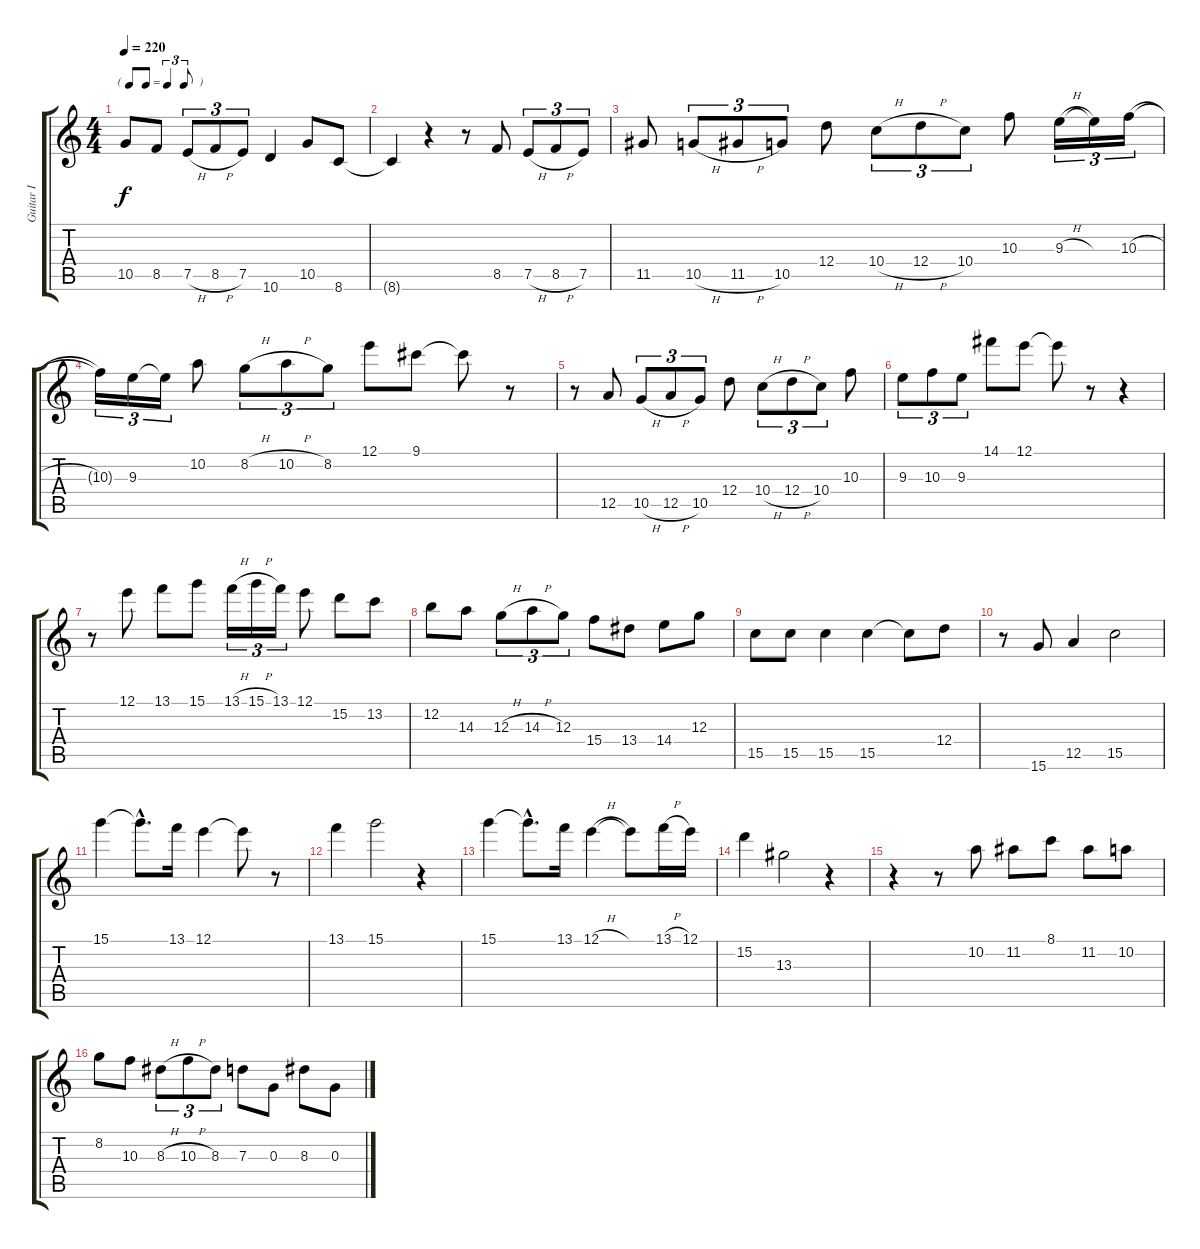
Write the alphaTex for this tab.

\track ("Guitar I" "Guitar I") {instrument acousticguitarsteel}
\staff {score tabs}
\tuning (E4 B3 G3 D3 A2 E2) {hide}
\ts (4 4)
\tf triplet8th
\tempo 220
\clef g2
\ks c
10.5.8{dy f} 8.5.8 7.5{h}.8{tu (3 2)} 8.5{h}.8{tu (3 2)} 7.5.8{tu (3 2)} 10.6.4 10.5.8 8.6.8 |
8.6{t}.4 r.4 r.8 8.5.8 7.5{h}.8{tu (3 2)} 8.5{h}.8{tu (3 2)} 7.5.8{tu (3 2)} |
11.5.8 10.5{h}.8{tu (3 2)} 11.5{h}.8{tu (3 2)} 10.5.8{tu (3 2)} 12.4.8 10.4{h}.8{tu (3 2)} 12.4{h}.8{tu (3 2)} 10.4.8{tu (3 2)} 10.3.8 9.3{h}.16{tu (3 2)} 9.3{t}.16{tu (3 2)} 10.3{h}.16{tu (3 2)} |
10.3{t}.16{tu (3 2)} 9.3.16{tu (3 2)} 9.3{t}.16{tu (3 2)} 10.2.8 8.2{h}.8{tu (3 2)} 10.2{h}.8{tu (3 2)} 8.2.8{tu (3 2)} 12.1.8 9.1.8 9.1{t}.8 r.8 |
r.8 12.5.8 10.5{h}.8{tu (3 2)} 12.5{h}.8{tu (3 2)} 10.5.8{tu (3 2)} 12.4.8 10.4{h}.8{tu (3 2)} 12.4{h}.8{tu (3 2)} 10.4.8{tu (3 2)} 10.3.8 |
9.3.8{tu (3 2)} 10.3.8{tu (3 2)} 9.3.8{tu (3 2)} 14.1.8 12.1.8 12.1{t}.8 r.8 r.4 |
r.8 12.1.8 13.1.8 15.1.8 13.1{h}.16{tu (3 2)} 15.1{h}.16{tu (3 2)} 13.1.16{tu (3 2)} 12.1.8 15.2.8 13.2.8 |
12.2.8 14.3.8 12.3{h}.8{tu (3 2)} 14.3{h}.8{tu (3 2)} 12.3.8{tu (3 2)} 15.4.8 13.4.8 14.4.8 12.3.8 |
15.5.8 15.5.8 15.5.4 15.5.4 15.5{t}.8 12.4.8 |
r.8 15.6.8 12.5.4 15.5.2 |
15.1.4 15.1{hac t}.8{d} 13.1.16 12.1.4 12.1{t}.8 r.8 |
13.1.4 15.1.2 r.4 |
15.1.4 15.1{hac t}.8{d} 13.1.16 12.1{h}.4 12.1{t}.8 13.1{h}.16 12.1.16 |
15.2.4 13.3.2 r.4 |
r.4 r.8 10.2.8 11.2.8 8.1.8 11.2.8 10.2.8 |
8.2.8 10.3.8 8.3{h}.8{tu (3 2)} 10.3{h}.8{tu (3 2)} 8.3.8{tu (3 2)} 7.3.8 0.3.8 8.3.8 0.3.8
